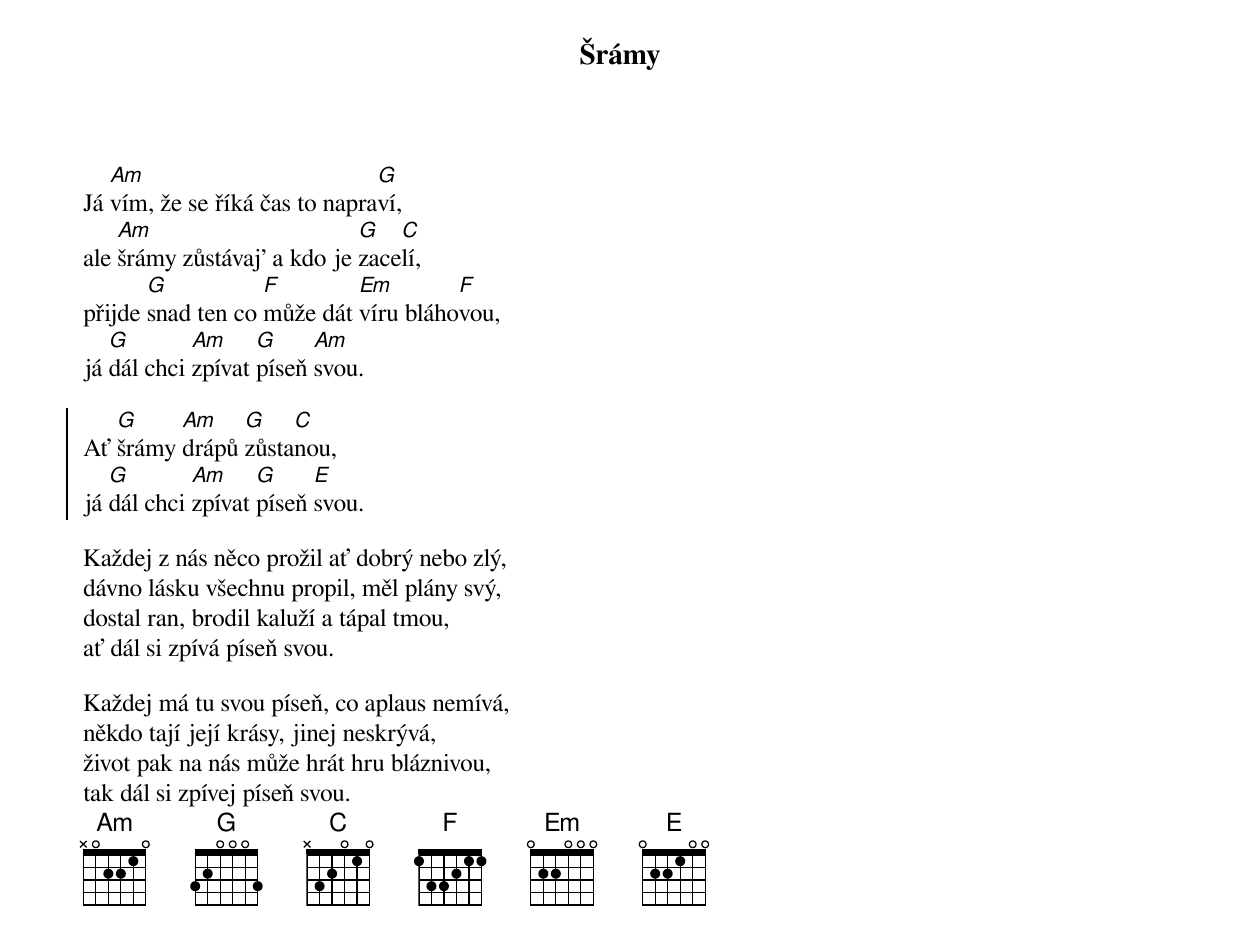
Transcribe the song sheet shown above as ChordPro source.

{title: Šrámy}

Já [Am]vím, že se říká čas to napra[G]ví,
ale [Am]šrámy zůstávaj' a kdo je [G]zace[C]lí,
přijde [G]snad ten co [F]může dát [Em]víru bláho[F]vou,
já [G]dál chci [Am]zpívat [G]píseň [Am]svou.

{start_of_chorus}
Ať [G]šrámy [Am]drápů [G]zůsta[C]nou,
já [G]dál chci [Am]zpívat [G]píseň [E]svou.
{end_of_chorus}

Každej z nás něco prožil ať dobrý nebo zlý,
dávno lásku všechnu propil, měl plány svý,
dostal ran, brodil kaluží a tápal tmou,
ať dál si zpívá píseň svou.

Každej má tu svou píseň, co aplaus nemívá,
někdo tají její krásy, jinej neskrývá,
život pak na nás může hrát hru bláznivou,
tak dál si zpívej píseň svou.
